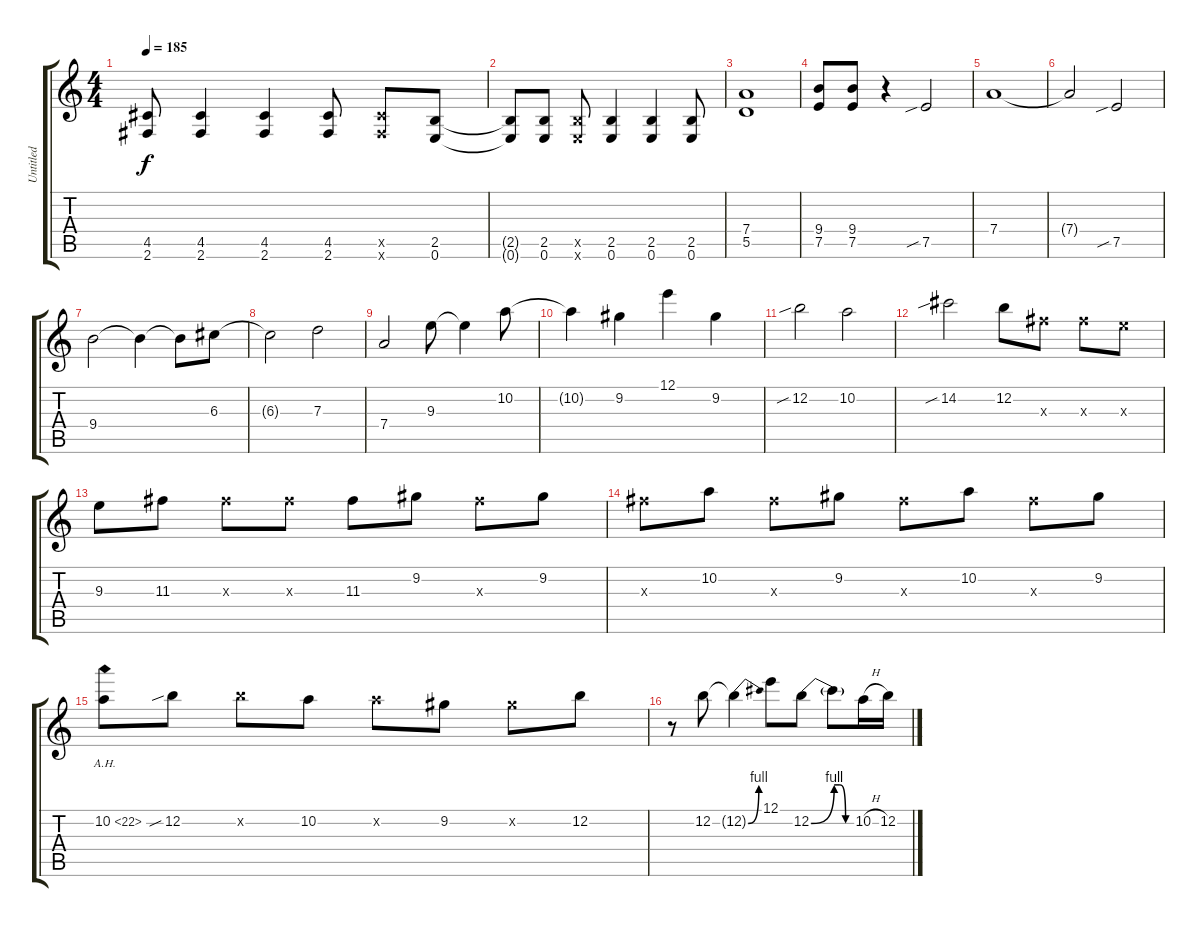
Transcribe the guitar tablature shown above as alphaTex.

\track ("Untitled" "Untitled") {instrument distortionguitar}
\staff {score tabs}
\tuning (E4 B3 G3 D3 A2 E2) {hide}
\ts (4 4)
\tempo 185
\clef g2
\ks c
(4.5 2.6).8{dy f} (4.5 2.6).4 (4.5 2.6).4 (4.5 2.6).8 (4.5{x} 2.6{x}).8 (2.5 0.6).8 |
(2.5{t} 0.6{t}).8 (2.5 0.6).8 (2.5{x} 0.6{x}).8 (2.5 0.6).4 (2.5 0.6).4 (2.5 0.6).8 |
(7.4 5.5).1 |
(9.4 7.5).8 (9.4 7.5).8 r.4 7.5{sib}.2 |
7.4.1 |
7.4{t}.2 7.5{sib}.2 |
9.4.2 9.4{t}.4 9.4{t}.8 6.3.8 |
6.3{t}.2 7.3.2 |
7.4.2 9.3.8 9.3{t}.4 10.2.8 |
10.2{t}.4 9.2.4 12.1.4 9.2.4 |
12.2{sib}.2 10.2.2 |
14.2{sib}.2 12.2.8 11.3{x}.8 11.3{x}.8 9.3{x}.8 |
9.3.8 11.3.8 11.3{x}.8 11.3{x}.8 11.3.8 9.2.8 11.3{x}.8 9.2.8 |
11.3{x}.8 10.2.8 11.3{x}.8 9.2.8 11.3{x}.8 10.2.8 11.3{x}.8 9.2.8 |
10.2{ah 12}.8 12.2{sib}.8 12.2{x}.8 10.2.8 10.2{x}.8 9.2.8 9.2{x}.8 12.2.8 |
r.8 12.2.8 12.2{be (bend 0 0 60 4) t}.4 12.1.8 12.2{be (bend 0 0 60 4)}.8 12.2{be (custom 0 4 20 4 40 0 60 0) t}.8 10.2{h}.16 12.2{h}.16
